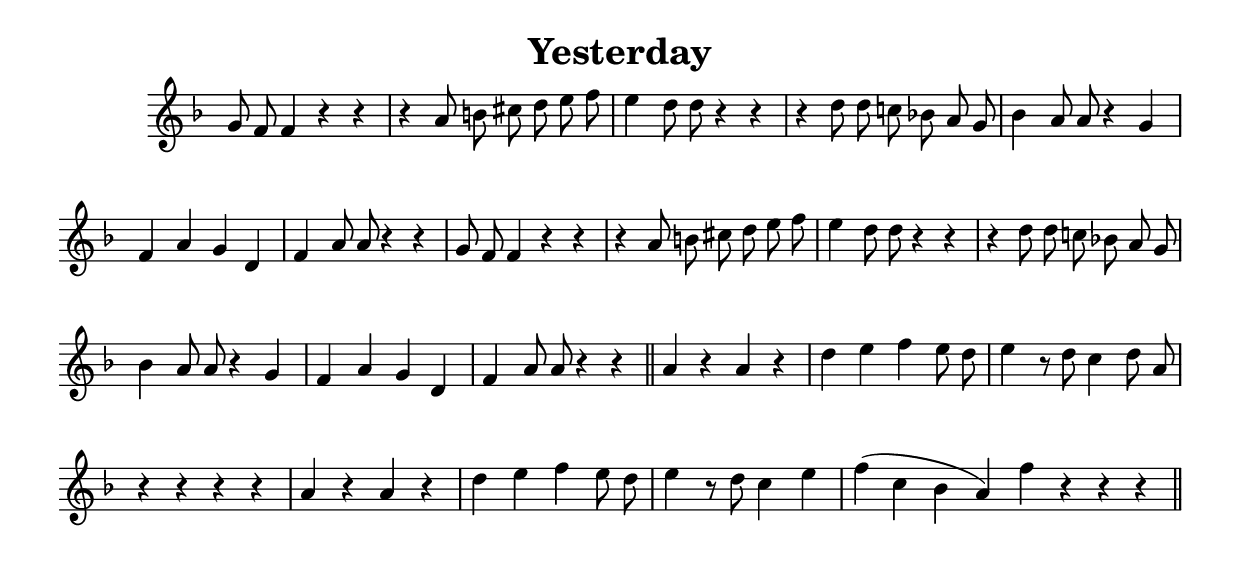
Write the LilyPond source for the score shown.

#(ly:set-option 'midi-extension "mid")
\version "2.12.3"
\include "english.ly"
\header{
title = "Yesterday"
composer = ""
}
%{
Filename: yesterday
Key: F
Mode: major
Title: Yesterday
Author: McCartney
Time: 4/4
EnteredBy: John Rothfield

      F             Em7   A7   *   Dmi  Dmi/C 
1) |  RS S -- --  | -- GM P#D NS | N DD -- -- |

  Bb    C7      F       C/E  Dmi G     Bb   F 
| -- DD Pm GR | m GG -- R- | S G R D | S GG - - |
                                   * 

      F              Em7   A7    *   Dmi  Dmi/C 
2) |  RS S- -- --  | -- GM P#D  NS | N DD -- -- |

     Bb    C7      F       C/E  Dmi G     Bb   F 
   | -- DD Pm GR | m GG -- R- | S G R D | S GG - - :|
                                      *


      A11  A7     Dmi
                    C Bb  Dmi/A      C        F
                      *        G 
3) || G -  G - |  D N S-  ND | N- -D P   DG | - - - - |

     A11 A7    Dmi Bb Dmi/A      C      F           F
                 C         Gm           1_____      2______
                   *                    *           *           
   | G - G - | D N S- ND | N- -D P N | (S P m G) :| S - - -     ||

 

%}
melody = {
\once \override Staff.TimeSignature #'stencil = ##f
\clef treble
\key c \major
\autoBeamOn
\cadenzaOn


 \bar "|"  d'8 c'8 c'4 r4 r4 \bar "|"  r4 e'8 fs'8 gs'8 a'8 b'8 c''8 \bar "|"  b'4 a'8 a'8 r4 r4 \bar "|" 
 \bar "|"  r4 a'8 a'8 g'8 f'8 e'8 d'8 \bar "|"  f'4 e'8 e'8 r4 d'4 \bar "|"  c'4 e'4 d'4 a4 \bar "|"  c'4 e'8 e'8 r4 r4 \bar "|" 
 \bar "|"  d'8 c'8 c'4 r4 r4 \bar "|"  r4 e'8 fs'8 gs'8 a'8 b'8 c''8 \bar "|"  b'4 a'8 a'8 r4 r4 \bar "|" 
 \bar "|"  r4 a'8 a'8 g'8 f'8 e'8 d'8 \bar "|"  f'4 e'8 e'8 r4 d'4 \bar "|"  c'4 e'4 d'4 a4 \bar "|"  c'4 e'8 e'8 r4 r4 \bar ":|" 
 \bar "||"   e'4 r4 e'4 r4 \bar "|"  a'4 b'4 c''4 b'8 a'8 \bar "|"  b'4 r8 a'8 g'4 a'8 e'8 \bar "|"  r4 r4 r4 r4 \bar "|" 
 \bar "|"  e'4 r4 e'4 r4 \bar "|"  a'4 b'4 c''4 b'8 a'8 \bar "|"  b'4 r8 a'8 g'4 b'4 \bar "|"  c''4( g'4 f'4 e'4) \bar ":|"  c''4 r4 r4 r4 \bar "||"  

}


text = \lyricmode {

}

\score{
\transpose c' f'
<<
\new Voice = "one" {
\melody
}
\new Lyrics \lyricsto "one" \text
>>
\layout {
\context {
\Score
\remove "Bar_number_engraver"
}
}
\midi {
\context {
\Score
tempoWholesPerMinute = #(ly:make-moment 200 4)
}
}
}